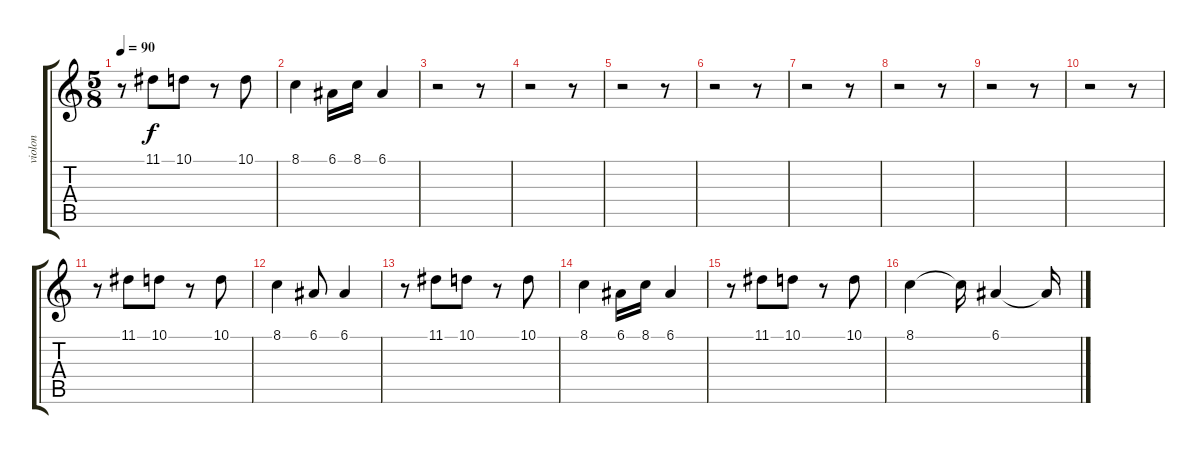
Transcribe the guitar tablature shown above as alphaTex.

\track ("violon" "violon") {instrument violin}
\staff {score tabs}
\tuning (E4 B3 G3 D3 A2 E2) {hide}
\ts (5 8)
\tempo 90
\clef g2
\ks c
r.8{dy f} 11.1.8 10.1.8 r.8 10.1.8 |
8.1.4 6.1.16 8.1.16 6.1.4 |
r.2 r.8 |
r.2 r.8 |
r.2 r.8 |
r.2 r.8 |
r.2 r.8 |
r.2 r.8 |
r.2 r.8 |
r.2 r.8 |
r.8 11.1.8 10.1.8 r.8 10.1.8 |
8.1.4 6.1.8 6.1.4 |
r.8 11.1.8 10.1.8 r.8 10.1.8 |
8.1.4 6.1.16 8.1.16 6.1.4 |
r.8 11.1.8 10.1.8 r.8 10.1.8 |
8.1.4 8.1{t}.16 6.1.4 6.1{t}.16
